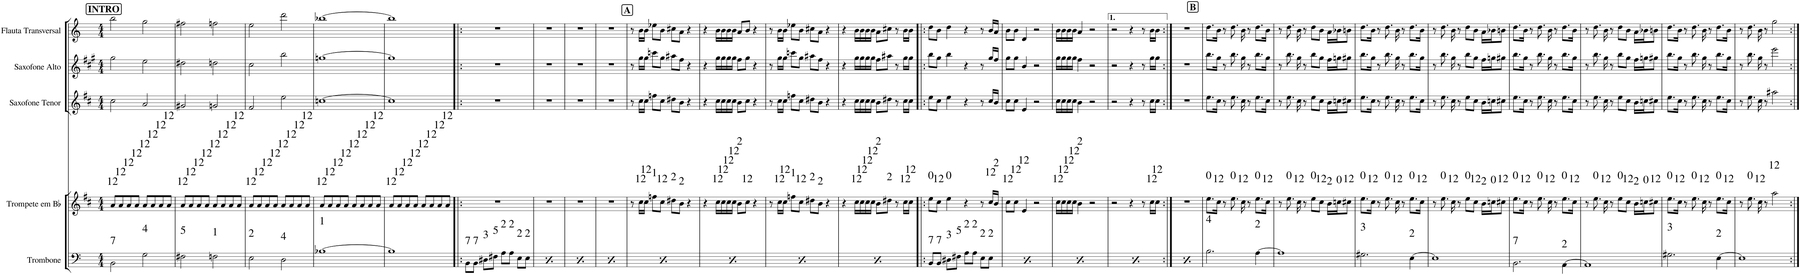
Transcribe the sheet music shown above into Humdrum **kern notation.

**kern	**kern	**kern	**kern	**kern	**kern
*part6	*part5	*part4	*part3	*part2	*part1
*staff6	*staff5	*staff4	*staff3	*staff2	*staff1
*I"Tuba	*I"Trombone	*I"Trompete em Bb	*I"Saxofone Tenor	*I"Saxofone Alto	*I"Flauta Transversal
*I'Tba.	*I'Tbn.	*I'Tpt. em Bb	*I'Sax. Tn.	*	*I'Fl.
*stria5	*	*	*	*	*
*clefF4	*clefF4	*clefG2	*clefG2	*clefG2	*clefG2
*	*	*Trd1c2	*Trd8c14	*Trd5c9	*
*k[]	*k[]	*k[f#c#]	*k[f#c#]	*k[f#c#g#]	*k[]
*M4/4	*M4/4	*M4/4	*M4/4	*M4/4	*M4/4
!!LO:REH:place=s1:a:B:cj:fs=14:t=INTRO
=1	=1	=1	=1	=1	=1
2BBB	2BB\	8a/L	2cc#\	2gg#\	2bb\
.	.	8a/	.	.	.
.	.	8a/	.	.	.
.	.	8a/J	.	.	.
2GG	2G\	8a/L	2a/	2ee\	2gg\
.	.	8a/	.	.	.
.	.	8a/	.	.	.
.	.	8a/J	.	.	.
=2	=2	=2	=2	=2	=2
2FF#X	2F#X\	8a/L	2g#X/	2dd#X\	2ff#X\
.	.	8a/	.	.	.
.	.	8a/	.	.	.
.	.	8a/J	.	.	.
2FFn	2Fn\	8a/L	2gn/	2ddn\	2ffn\
.	.	8a/	.	.	.
.	.	8a/	.	.	.
.	.	8a/J	.	.	.
=3	=3	=3	=3	=3	=3
2EE	2E\	8a/L	2f#/	2cc#\	2ee\
.	.	8a/	.	.	.
.	.	8a/	.	.	.
.	.	8a/J	.	.	.
2DD	2D\	8a/L	2ee\	2bb\	2ddd\
.	.	8a/	.	.	.
.	.	8a/	.	.	.
.	.	8a/J	.	.	.
=4	=4	=4	=4	=4	=4
[1BB-X	[1B-X	8a/L	[1ccn	[1ggn	[1bb-X
.	.	8a/	.	.	.
.	.	8a/	.	.	.
.	.	8a/J	.	.	.
.	.	8a/L	.	.	.
.	.	8a/	.	.	.
.	.	8a/	.	.	.
.	.	8a/J	.	.	.
=5	=5	=5	=5	=5	=5
1BB-]	1B-]	8a/L	1cc]	1gg]	1bb-]
.	.	8a/	.	.	.
.	.	8a/	.	.	.
.	.	8a/J	.	.	.
.	.	8a/L	.	.	.
.	.	8a/	.	.	.
.	.	8a/	.	.	.
.	.	8a/J	.	.	.
=6!|:	=6!|:	=6!|:	=6!|:	=6!|:	=6!|:
8BBB/L	8BB\L	1r	1r	1r	1r
8BBB/J	8BB\J	.	.	.	.
8DD#X/L	8D#X\L	.	.	.	.
8FF#X/J	8F#X\J	.	.	.	.
8AA/L	8A\L	.	.	.	.
8AA/J	8A\J	.	.	.	.
8EE/L	8E\L	.	.	.	.
8EE/J	8E\J	.	.	.	.
=7	=7	=7	=7	=7	=7
8BBB/L	8BB\L	1r	1r	1r	1r
8BBB/J	8BB\J	.	.	.	.
8DD#X/L	8D#X\L	.	.	.	.
8FF#X/J	8F#X\J	.	.	.	.
8AA/L	8A\L	.	.	.	.
8AA/J	8A\J	.	.	.	.
8EE/L	8E\L	.	.	.	.
8EE/J	8E\J	.	.	.	.
=8	=8	=8	=8	=8	=8
8BBB/L	8BB\L	1r	1r	1r	1r
8BBB/J	8BB\J	.	.	.	.
8DD#X/L	8D#X\L	.	.	.	.
8FF#X/J	8F#X\J	.	.	.	.
8AA/L	8A\L	.	.	.	.
8AA/J	8A\J	.	.	.	.
8EE/L	8E\L	.	.	.	.
8EE/J	8E\J	.	.	.	.
=9	=9	=9	=9	=9	=9
8BBB/L	8BB\L	1r	1r	1r	1r
8BBB/J	8BB\J	.	.	.	.
8DD#X/L	8D#X\L	.	.	.	.
8FF#X/J	8F#X\J	.	.	.	.
8AA/L	8A\L	.	.	.	.
8AA/J	8A\J	.	.	.	.
8EE/L	8E\L	.	.	.	.
8EE/J	8E\J	.	.	.	.
!!LO:REH:place=s1:a:B:cj:fs=14:t=A
=10	=10	=10	=10	=10	=10
8BBB/L	8BB\L	8r	8r	8r	8r
8BBB/J	8BB\J	16cc#\LL	16cc#\LL	16gg#\LL	16b\LL
.	.	16cc#\JJ	16cc#\JJ	16gg#\JJ	16b\JJ
8DD#X/L	8D#X\L	8ffn\L	8ffn\L	8cccn\L	8ee-X\L
8FF#X/J	8F#X\J	8cc#\J	8cc#\J	8gg#\J	8b\J
8AA/L	8A\L	8dd#X\L	8dd#X\L	8aa#X\L	8cc#X\L
8AA/J	8A\J	8b\J	8b\J	8ff#\J	8a\J
8EE/L	8E\L	4r	4r	4r	4r
8EE/J	8E\J	.	.	.	.
=11	=11	=11	=11	=11	=11
8BBB/L	8BB\L	4r	4r	4r	4r
8BBB/J	8BB\J	.	.	.	.
8DD#X/L	8D#X\L	16cc#\LL	16cc#\LL	16gg#\LL	16b\LL
.	.	16cc#\	16cc#\	16gg#\	16b\
8FF#X/J	8F#X\J	16cc#\	16cc#\	16gg#\	16b\
.	.	16cc#\JJ	16cc#\JJ	16gg#\JJ	16b\JJ
8AA/L	8A\L	8b\L	8b\L	8ff#\L	8a/L
8AA/J	8A\J	8cc#\J	8cc#\J	8gg#\J	8b/J
8EE/L	8E\L	4r	4r	4r	4r
8EE/J	8E\J	.	.	.	.
=12	=12	=12	=12	=12	=12
8BBB/L	8BB\L	8r	8r	8r	8r
8BBB/J	8BB\J	16cc#\LL	16cc#\LL	16gg#\LL	16b\LL
.	.	16cc#\JJ	16cc#\JJ	16gg#\JJ	16b\JJ
8DD#X/L	8D#X\L	8ffn\L	8ffn\L	8cccn\L	8ee-X\L
8FF#X/J	8F#X\J	8cc#\J	8cc#\J	8gg#\J	8b\J
8AA/L	8A\L	8dd#X\L	8dd#X\L	8aa#X\L	8cc#X\L
8AA/J	8A\J	8b\J	8b\J	8ff#\J	8a\J
8EE/L	8E\L	4r	4r	4r	4r
8EE/J	8E\J	.	.	.	.
=13	=13	=13	=13	=13	=13
8BBB/L	8BB\L	4r	4r	4r	4r
8BBB/J	8BB\J	.	.	.	.
8DD#X/L	8D#X\L	16cc#\LL	16cc#\LL	16gg#\LL	16b\LL
.	.	16cc#\	16cc#\	16gg#\	16b\
8FF#X/J	8F#X\J	16cc#\	16cc#\	16gg#\	16b\
.	.	16cc#\JJ	16cc#\JJ	16gg#\JJ	16b\JJ
8AA/L	8A\L	8b\L	8b\L	8ff#\L	8a\L
8AA/J	8A\J	8dd#X\J	8dd#X\J	8aa#X\J	8cc#X\J
8EE/L	8E\L	8r	8r	8r	8r
8EE/J	8E\J	16cc#\LL	16cc#\LL	16gg#\LL	16b\LL
.	.	16cc#\JJ	16cc#\JJ	16gg#\JJ	16b\JJ
=14!|:	=14!|:	=14!|:	=14!|:	=14!|:	=14!|:
8BBB/L	8BB/L	8ee\L	8ee\L	8bb\L	8dd\L
8BBB/J	8BB/J	8cc#\J	8cc#\J	8gg#\J	8b\J
8DD#X/L	8D#X\L	4ee\	4ee\	4bb\	4dd\
8FF#X/J	8F#X\J	.	.	.	.
8AA/L	8A\L	4r	4r	4r	4r
8AA/J	8A\J	.	.	.	.
8EE/L	8E\L	8r	8r	8r	8r
8EE/J	8E\J	16cc#/LL	16cc#/LL	16gg#/LL	16b/LL
.	.	16b/JJ	16b/JJ	16ff#/JJ	16a/JJ
=15	=15	=15	=15	=15	=15
8BBB/L	8BB/L	8cc#\L	8cc#\L	8gg#\L	8b\L
8BBB/J	8BB/J	8cc#\J	8cc#\J	8gg#\J	8b\J
8DD#X/L	8D#X\L	4e/	4e/	4b/	4d/
8FF#X/J	8F#X\J	.	.	.	.
8AA/L	8A\L	2r	2r	2r	2r
8AA/J	8A\J	.	.	.	.
8EE/L	8E\L	.	.	.	.
8EE/J	8E\J	.	.	.	.
=16	=16	=16	=16	=16	=16
8BBB/L	8BB/L	16cc#\LL	16cc#\LL	16gg#\LL	16b\LL
.	.	16cc#\	16cc#\	16gg#\	16b\
8BBB/J	8BB/J	16cc#\	16cc#\	16gg#\	16b\
.	.	16cc#\JJ	16cc#\JJ	16gg#\JJ	16b\JJ
8DD#X/L	8D#X\L	4b\	4b\	4ff#\	4a/
8FF#X/J	8F#X\J	.	.	.	.
8AA/L	8A\L	2r	2r	2r	2r
8AA/J	8A\J	.	.	.	.
8EE/L	8E\L	.	.	.	.
8EE/J	8E\J	.	.	.	.
=17	=17	=17	=17	=17	=17
8BBB/L	8BB/L	2r	2r	2r	2r
8BBB/J	8BB/J	.	.	.	.
8DD#X/L	8D#X\L	.	.	.	.
8FF#X/J	8F#X\J	.	.	.	.
8AA/L	8A\L	4r	4r	4r	4r
8AA/J	8A\J	.	.	.	.
8EE/L	8E\L	8r	8r	8r	8r
8EE/J	8E\J	16cc#\LL	16cc#\LL	16gg#\LL	16b\LL
.	.	16cc#\JJ	16cc#\JJ	16gg#\JJ	16b\JJ
=18:|!	=18:|!	=18:|!	=18:|!	=18:|!	=18:|!
8BBB/L	8BB/L	1r	1r	1r	1r
8BBB/J	8BB/J	.	.	.	.
8DD#X/L	8D#X\L	.	.	.	.
8FF#X/J	8F#X\J	.	.	.	.
8AA/L	8A\L	.	.	.	.
8AA/J	8A\J	.	.	.	.
8EE/L	8E\L	.	.	.	.
8EE/J	8E\J	.	.	.	.
!!LO:REH:place=s1:a:B:cj:fs=14:t=B
=19	=19	=19	=19	=19	=19
2.BB	2.B\	8.ee\L	8.ee\L	8.bb\L	8.dd\L
.	.	16cc#\Jk	16cc#\Jk	16gg#\Jk	16b\Jk
.	.	8r	8r	8r	8r
.	.	8.ee\	8.ee\	8.bb\	8.dd\
.	.	16cc#\	16cc#\	16gg#\	16b\
.	.	8r	8r	8r	8r
[4AA	[4A\	8.ee\L	8.ee\L	8.bb\L	8.dd\L
.	.	16cc#\Jk	16cc#\Jk	16gg#\Jk	16b\Jk
=20	=20	=20	=20	=20	=20
1AA]	1A]	8r	8r	8r	8r
.	.	8.ee\	8.ee\	8.bb\	8.dd\
.	.	16cc#\	16cc#\	16gg#\	16b\
.	.	8r	8r	8r	8r
.	.	8ee\L	8ee\L	8bb\L	8dd\L
.	.	8cc#\J	8cc#\J	8gg#\J	8b\J
.	.	16b\LL	16b\LL	16ff#\LL	16a\LL
.	.	16ccn\J	16ccn\J	16ggn\J	16b-X\J
.	.	8cc#X\J	8cc#X\J	8gg#X\J	8bn\J
=21	=21	=21	=21	=21	=21
2.GG#X	2.G#X\	8.ee\L	8.ee\L	8.bb\L	8.dd\L
.	.	16cc#\Jk	16cc#\Jk	16gg#\Jk	16b\Jk
.	.	8r	8r	8r	8r
.	.	8.ee\	8.ee\	8.bb\	8.dd\
.	.	16cc#\	16cc#\	16gg#\	16b\
.	.	8r	8r	8r	8r
[4EE	[4E\	8.ee\L	8.ee\L	8.bb\L	8.dd\L
.	.	16cc#\Jk	16cc#\Jk	16gg#\Jk	16b\Jk
=22	=22	=22	=22	=22	=22
1EE]	1E]	8r	8r	8r	8r
.	.	8.ee\	8.ee\	8.bb\	8.dd\
.	.	16cc#\	16cc#\	16gg#\	16b\
.	.	8r	8r	8r	8r
.	.	8ee\L	8ee\L	8bb\L	8dd\L
.	.	8cc#\J	8cc#\J	8gg#\J	8b\J
.	.	16b\LL	16b\LL	16ff#\LL	16a\LL
.	.	16ccn\J	16ccn\J	16ggn\J	16b-X\J
.	.	8cc#X\J	8cc#X\J	8gg#X\J	8bn\J
=23	=23	=23	=23	=23	=23
2.BBB	2.BB\	8.ee\L	8.ee\L	8.bb\L	8.dd\L
.	.	16cc#\Jk	16cc#\Jk	16gg#\Jk	16b\Jk
.	.	8r	8r	8r	8r
.	.	8.ee\	8.ee\	8.bb\	8.dd\
.	.	16cc#\	16cc#\	16gg#\	16b\
.	.	8r	8r	8r	8r
[4AAA	[4AA\	8.ee\L	8.ee\L	8.bb\L	8.dd\L
.	.	16cc#\Jk	16cc#\Jk	16gg#\Jk	16b\Jk
=24	=24	=24	=24	=24	=24
1AAA]	1AA]	8r	8r	8r	8r
.	.	8.ee\	8.ee\	8.bb\	8.dd\
.	.	16cc#\	16cc#\	16gg#\	16b\
.	.	8r	8r	8r	8r
.	.	8ee\L	8ee\L	8bb\L	8dd\L
.	.	8cc#\J	8cc#\J	8gg#\J	8b\J
.	.	16b\LL	16b\LL	16ff#\LL	16a\LL
.	.	16ccn\J	16ccn\J	16ggn\J	16b-X\J
.	.	8cc#X\J	8cc#X\J	8gg#X\J	8bn\J
=25	=25	=25	=25	=25	=25
2.GG#X	2.G#X\	8.ee\L	8.ee\L	8.bb\L	8.dd\L
.	.	16cc#\Jk	16cc#\Jk	16gg#\Jk	16b\Jk
.	.	8r	8r	8r	8r
.	.	8.ee\	8.ee\	8.bb\	8.dd\
.	.	16cc#\	16cc#\	16gg#\	16b\
.	.	8r	8r	8r	8r
[4EE	[4E\	8.ee\L	8.ee\L	8.bb\L	8.dd\L
.	.	16cc#\Jk	16cc#\Jk	16gg#\Jk	16b\Jk
=26	=26	=26	=26	=26	=26
1EE]	1E]	8r	8r	8r	8r
.	.	8.ee\	8.ee\	8.bb\	8.dd\
.	.	16cc#\	16cc#\	16gg#\	16b\
.	.	8r	8r	8r	8r
.	.	2aa\	2aa#X\	2eee\	2gg\
=:|!	=:|!	=:|!	=:|!	=:|!	=:|!
*-	*-	*-	*-	*-	*-
